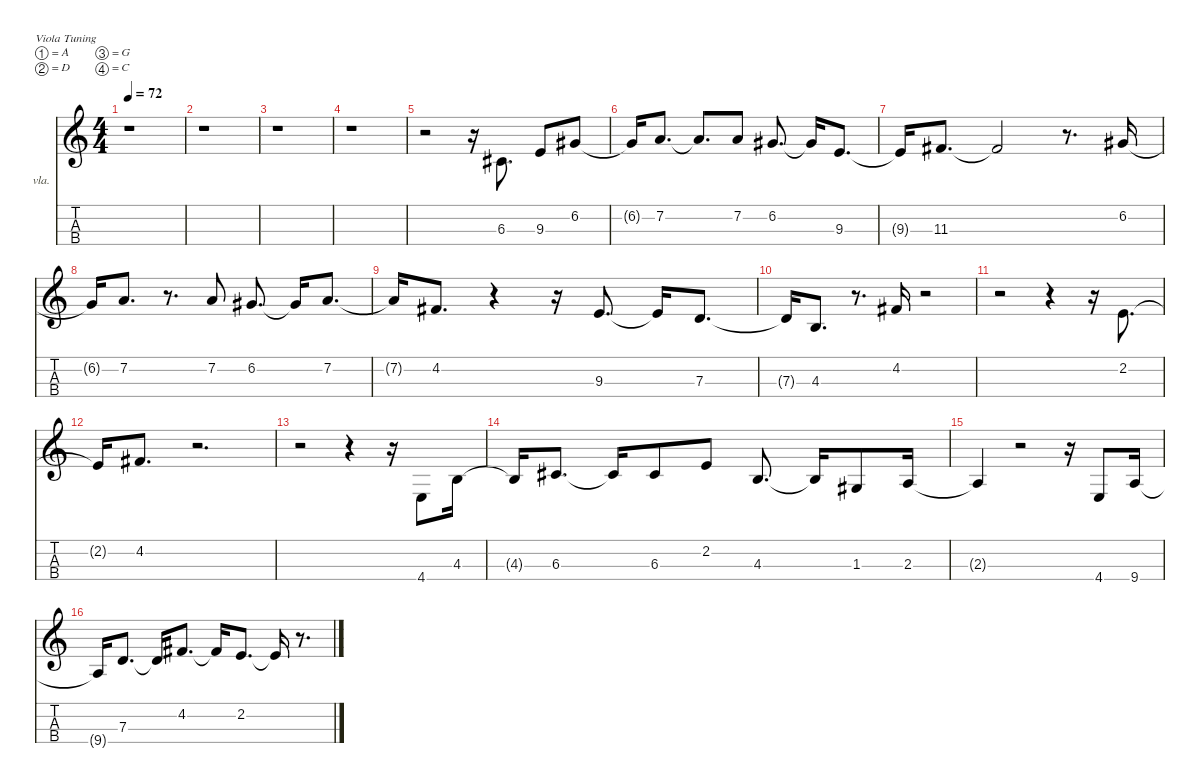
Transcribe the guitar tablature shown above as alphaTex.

\hideDynamics
\bracketExtendMode nobrackets
\firstSystemTrackNameOrientation horizontal
\otherSystemsTrackNameOrientation horizontal
\track ("Viola" "vla.") {instrument viola}
\staff {score tabs}
\tuning (A4 D4 G3 C3)
\ts (4 4)
\tempo 72
\clef g2
\ks aminor
r.1{dy mf beam Down} |
r.1{beam Down} |
r.1{beam Down} |
r.1{beam Down} |
r.2{beam Down} r.16{beam Down} 6.3{acc #}.8{d beam Up} 9.3.8{beam Up} 6.2{acc #}.8{beam Up} |
6.2{t acc #}.16{beam Up} 7.2.8{d beam Up} 7.2{t}.8{d beam Up} 7.2.8{beam Up} 6.2{acc #}.8{d beam Up} 6.2{t acc #}.16{beam Up} 9.3.8{d beam Up} |
9.3{t}.16{beam Up} 11.3{acc #}.8{d beam Up} 11.3{t acc #}.2{beam Up} r.8{d beam Up} 6.2{acc #}.16{beam Up} |
6.2{t acc #}.16{beam Up} 7.2.8{d beam Up} r.8{d beam Up} 7.2.8{beam Up} 6.2{acc #}.8{d beam Up} 6.2{t acc #}.16{beam Up} 7.2.8{d beam Up} |
7.2{t}.16{beam Up} 4.2{acc #}.8{d beam Up} r.4{beam Up} r.16{beam Up} 9.3.8{d beam Up} 9.3{t}.16{beam Up} 7.3.8{d beam Up} |
7.3{t}.16{beam Up} 4.3.8{d beam Up} r.8{d beam Up} 4.2{acc #}.16{beam Up} r.2{beam Up} |
r.2{beam Down} r.4{beam Down} r.16{beam Down} 2.2.8{d beam Up} |
2.2{t}.16{beam Up} 4.2{acc #}.8{d beam Up} r.2{d beam Up} |
r.2{beam Down} r.4{beam Down} r.16{beam Down} 4.4.8{beam Up} 4.3.16{beam Up} |
4.3{t}.16{beam Up} 6.3{acc #}.8{d beam Up} 6.3{t acc #}.16{beam Up} 6.3{acc #}.8{beam Up} 2.2.8{beam Up} 4.3.8{d beam Up} 4.3{t}.16{beam Up} 1.3{acc #}.8{beam Up} 2.3.16{beam Up} |
2.3{t}.4{beam Up} r.2{beam Up} r.16{beam Up} 4.4.8{beam Up} 9.4.16{beam Up} |
9.4{t}.16{beam Up} 7.3.8{d beam Up} 7.3{t}.16{beam Up} 4.2{acc #}.8{d beam Up} 4.2{t acc #}.16{beam Up} 2.2.8{d beam Up} 2.2{t}.16{beam Up} r.8{d beam Up}
